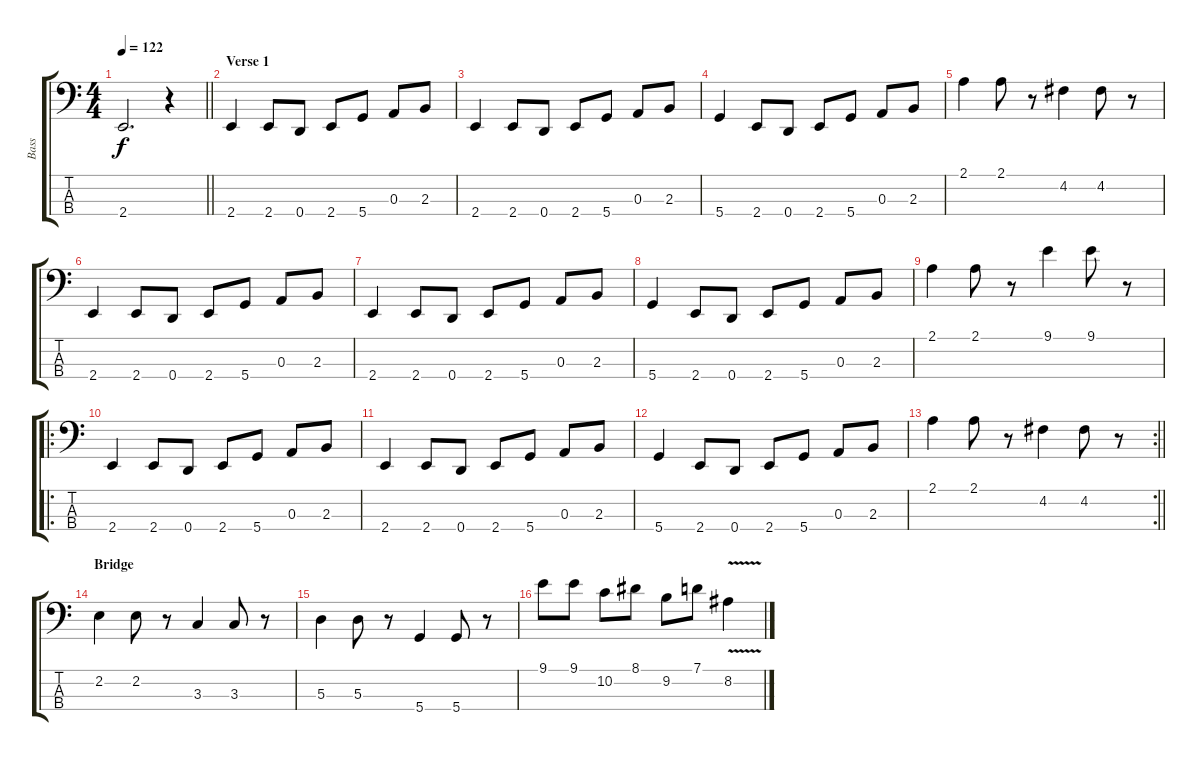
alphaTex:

\track ("Bass" "Bass") {instrument electricbassfinger}
\staff {score tabs}
\tuning (G2 D2 A1 D1) {hide}
\ts (4 4)
\tempo 122
\clef f4
\barLineRight lightlight
\ks c
2.4.2{d dy f} r.4 |
\section ("" "Verse 1")
2.4.4 2.4.8 0.4.8 2.4.8 5.4.8 0.3.8 2.3.8 |
2.4.4 2.4.8 0.4.8 2.4.8 5.4.8 0.3.8 2.3.8 |
5.4.4 2.4.8 0.4.8 2.4.8 5.4.8 0.3.8 2.3.8 |
2.1.4 2.1.8 r.8 4.2.4 4.2.8 r.8 |
2.4.4 2.4.8 0.4.8 2.4.8 5.4.8 0.3.8 2.3.8 |
2.4.4 2.4.8 0.4.8 2.4.8 5.4.8 0.3.8 2.3.8 |
5.4.4 2.4.8 0.4.8 2.4.8 5.4.8 0.3.8 2.3.8 |
2.1.4 2.1.8 r.8 9.1.4 9.1.8 r.8 |
\ro
2.4.4 2.4.8 0.4.8 2.4.8 5.4.8 0.3.8 2.3.8 |
2.4.4 2.4.8 0.4.8 2.4.8 5.4.8 0.3.8 2.3.8 |
5.4.4 2.4.8 0.4.8 2.4.8 5.4.8 0.3.8 2.3.8 |
\rc 2
\barLineRight lightlight
2.1.4 2.1.8 r.8 4.2.4 4.2.8 r.8 |
\section ("" "Bridge")
2.2.4 2.2.8 r.8 3.3.4 3.3.8 r.8 |
5.3.4 5.3.8 r.8 5.4.4 5.4.8 r.8 |
9.1.8 9.1.8 10.2.8 8.1.8 9.2.8 7.1.8 8.2{v}.4
